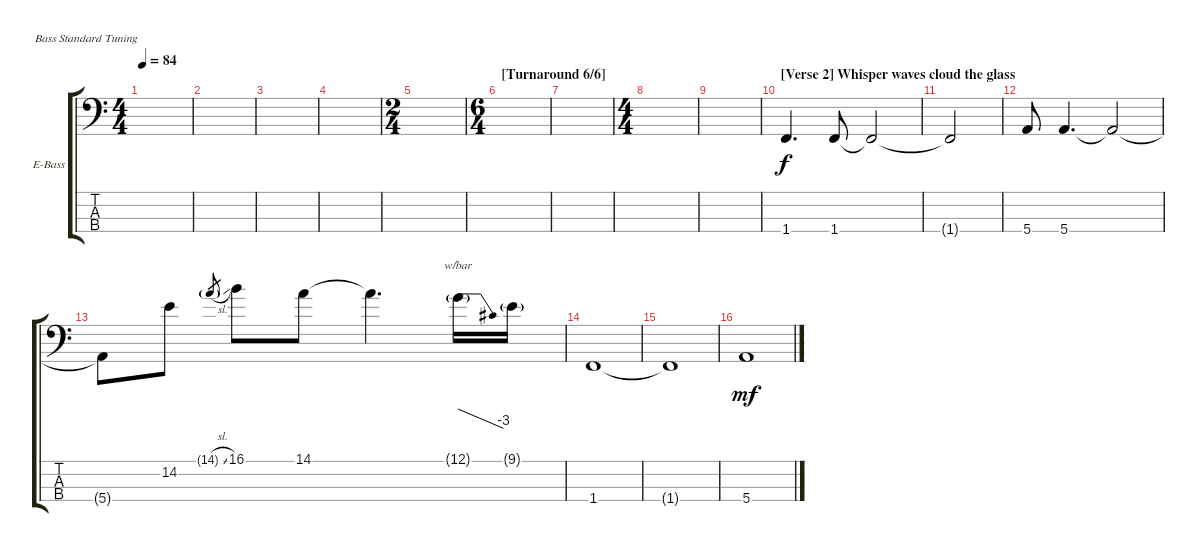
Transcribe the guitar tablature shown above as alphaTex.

\defaultSystemsLayout 4
\bracketExtendMode groupsimilarinstruments
\firstSystemTrackNameOrientation horizontal
\otherSystemsTrackNameOrientation horizontal
\track ("Electric Bass" "E-Bass") {instrument electricbassfinger}
\staff {score tabs}
\tuning (G2 D2 A1 E1)
\ts (4 4)
\tempo 84
\clef f4
\ks aminor
|
|
|
|
\ts (2 4)
|
\ts (6 4)
\section ("" "[Turnaround 6/6]")
|
|
\ts (4 4)
|
|
\section ("" "[Verse 2] Whisper waves cloud the glass ")
1.4.4{d} 1.4.8 1.4{t}.2 |
1.4{t}.2 |
5.4.8 5.4.4{d} 5.4{t}.2 |
5.4{t}.8 14.2.8 14.1{sl g}.8{gr} 16.1.8 14.1.8 14.1{t}.4{d} 12.1{g}.16{tbe (dive default 17.4 0 60 -12)} 9.1{g}.16 |
1.4.1 |
1.4{t}.1 |
5.4.1{dy mf}
